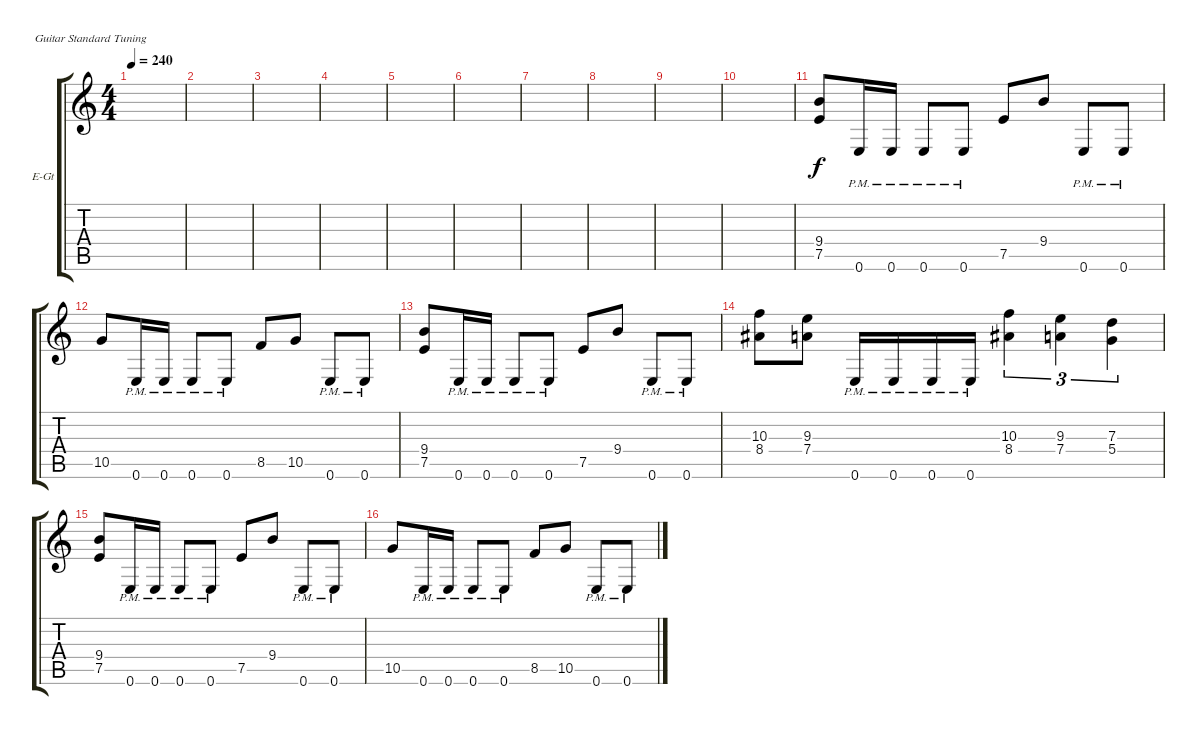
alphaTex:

\defaultSystemsLayout 4
\bracketExtendMode groupsimilarinstruments
\firstSystemTrackNameOrientation horizontal
\otherSystemsTrackNameOrientation horizontal
\track ("Electric Guitar" "E-Gt") {instrument electricguitarclean}
\staff {score tabs}
\tuning (E4 B3 G3 D3 A2 E2)
\ts (4 4)
\tempo 240
\clef g2
\ks c
|
|
|
|
|
|
|
|
|
|
(7.5 9.4).8 0.6{pm}.16 0.6{pm}.16 0.6{pm}.8 0.6{pm}.8 7.5.8 9.4.8 0.6{pm}.8 0.6{pm}.8 |
10.5.8 0.6{pm}.16 0.6{pm}.16 0.6{pm}.8 0.6{pm}.8 8.5.8 10.5.8 0.6{pm}.8 0.6{pm}.8 |
(7.5 9.4).8 0.6{pm}.16 0.6{pm}.16 0.6{pm}.8 0.6{pm}.8 7.5.8 9.4.8 0.6{pm}.8 0.6{pm}.8 |
(8.4 10.3).8 (7.4 9.3).8 0.6{pm}.16 0.6{pm}.16 0.6{pm}.16 0.6{pm}.16 (8.4 10.3).4{tu (3 2)} (7.4 9.3).4{tu (3 2)} (5.4 7.3).4{tu (3 2)} |
(7.5 9.4).8 0.6{pm}.16 0.6{pm}.16 0.6{pm}.8 0.6{pm}.8 7.5.8 9.4.8 0.6{pm}.8 0.6{pm}.8 |
10.5.8 0.6{pm}.16 0.6{pm}.16 0.6{pm}.8 0.6{pm}.8 8.5.8 10.5.8 0.6{pm}.8 0.6{pm}.8
